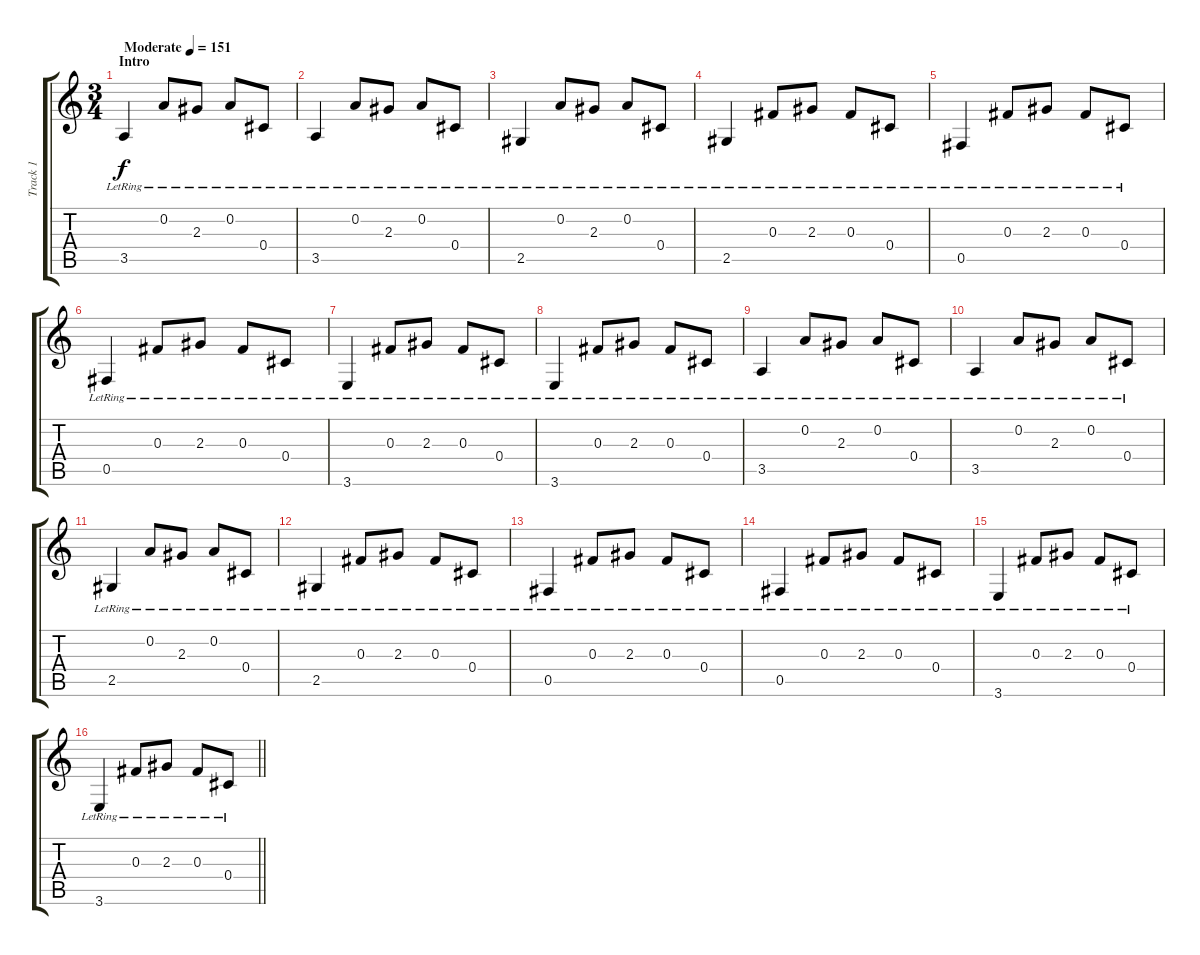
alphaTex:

\track ("Track 1" "Track 1") {instrument acousticguitarsteel}
\staff {score tabs}
\tuning (Db4 A3 Gb3 Db3 Gb2 Db2) {hide}
\ts (3 4)
\section ("" "Intro")
\tempo (151 "Moderate")
\clef g2
\ks c
3.5{lr}.4{dy f instrument acousticguitarsteel} 0.2{lr}.8 2.3{lr}.8 0.2{lr}.8 0.4{lr}.8 |
3.5{lr}.4 0.2{lr}.8 2.3{lr}.8 0.2{lr}.8 0.4{lr}.8 |
2.5{lr}.4 0.2{lr}.8 2.3{lr}.8 0.2{lr}.8 0.4{lr}.8 |
2.5{lr}.4 0.3{lr}.8 2.3{lr}.8 0.3{lr}.8 0.4{lr}.8 |
0.5{lr}.4 0.3{lr}.8 2.3{lr}.8 0.3{lr}.8 0.4{lr}.8 |
0.5{lr}.4 0.3{lr}.8 2.3{lr}.8 0.3{lr}.8 0.4{lr}.8 |
3.6{lr}.4 0.3{lr}.8 2.3{lr}.8 0.3{lr}.8 0.4{lr}.8 |
3.6{lr}.4 0.3{lr}.8 2.3{lr}.8 0.3{lr}.8 0.4{lr}.8 |
3.5{lr}.4 0.2{lr}.8 2.3{lr}.8 0.2{lr}.8 0.4{lr}.8 |
3.5{lr}.4 0.2{lr}.8 2.3{lr}.8 0.2{lr}.8 0.4{lr}.8 |
2.5{lr}.4 0.2{lr}.8 2.3{lr}.8 0.2{lr}.8 0.4{lr}.8 |
2.5{lr}.4 0.3{lr}.8 2.3{lr}.8 0.3{lr}.8 0.4{lr}.8 |
0.5{lr}.4 0.3{lr}.8 2.3{lr}.8 0.3{lr}.8 0.4{lr}.8 |
0.5{lr}.4 0.3{lr}.8 2.3{lr}.8 0.3{lr}.8 0.4{lr}.8 |
3.6{lr}.4 0.3{lr}.8 2.3{lr}.8 0.3{lr}.8 0.4{lr}.8 |
\barLineRight lightlight
3.6{lr}.4 0.3{lr}.8 2.3{lr}.8 0.3{lr}.8 0.4{lr}.8
